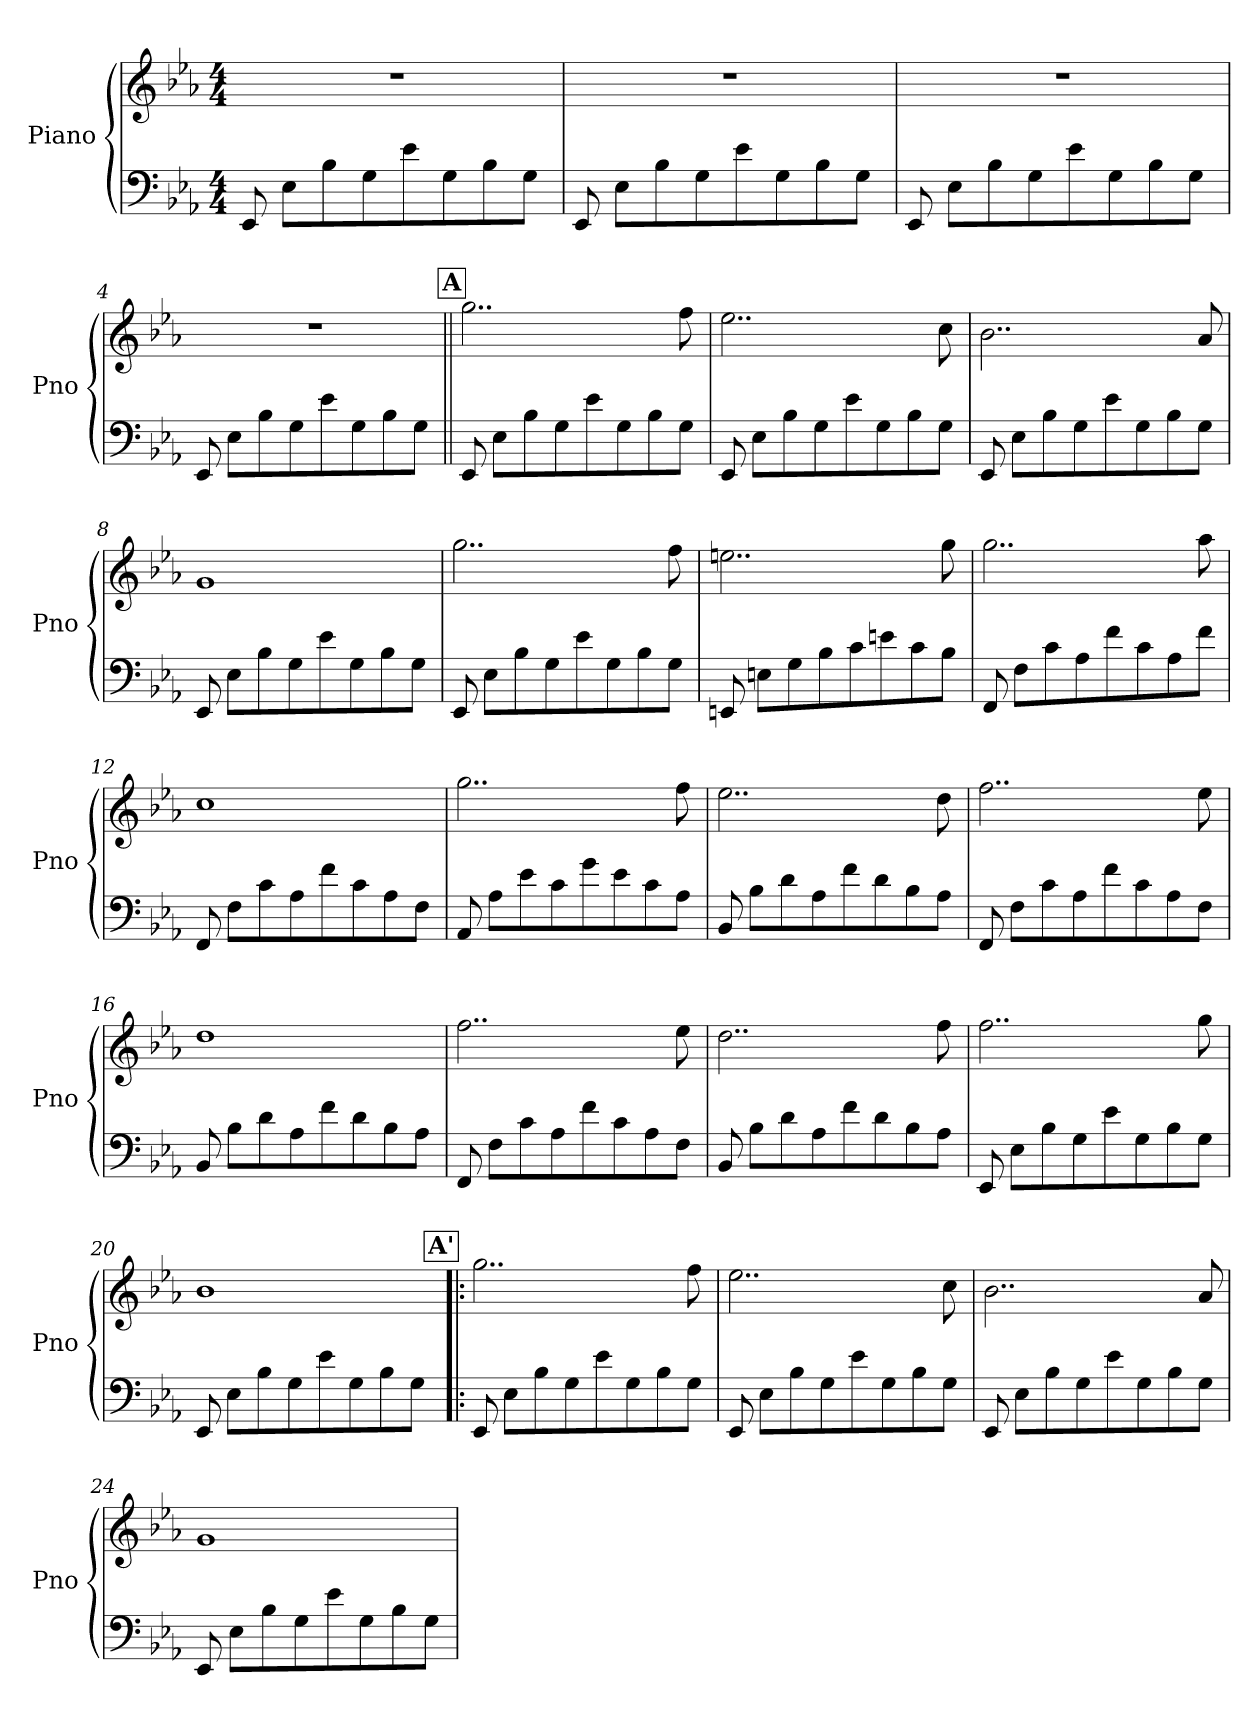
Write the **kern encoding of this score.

**kern	**kern
*part1	*part1
*staff2	*staff1
*I"Piano	*
*I'Pno	*
*clefF4	*clefG2
*k[b-e-a-]	*k[b-e-a-]
*M4/4	*M4/4
*MM108	*MM108
=1	=1
8EE-/	1r
8E-\L	.
8B-\	.
8G\	.
8e-\	.
8G\	.
8B-\	.
8G\J	.
=2	=2
8EE-/	1r
8E-\L	.
8B-\	.
8G\	.
8e-\	.
8G\	.
8B-\	.
8G\J	.
=3	=3
8EE-/	1r
8E-\L	.
8B-\	.
8G\	.
8e-\	.
8G\	.
8B-\	.
8G\J	.
=4	=4
8EE-/	1r
8E-\L	.
8B-\	.
8G\	.
8e-\	.
8G\	.
8B-\	.
8G\J	.
!!LO:LB:g=z
!!LO:REH:place=s1:a:B:fs=14:t=A
=5||	=5||
8EE-/	2..gg\
8E-\L	.
8B-\	.
8G\	.
8e-\	.
8G\	.
8B-\	.
8G\J	8ff\
=6	=6
8EE-/	2..ee-\
8E-\L	.
8B-\	.
8G\	.
8e-\	.
8G\	.
8B-\	.
8G\J	8cc\
=7	=7
8EE-/	2..b-\
8E-\L	.
8B-\	.
8G\	.
8e-\	.
8G\	.
8B-\	.
8G\J	8a-/
=8	=8
8EE-/	1g
8E-\L	.
8B-\	.
8G\	.
8e-\	.
8G\	.
8B-\	.
8G\J	.
!!LO:LB:g=z
=9	=9
8EE-/	2..gg\
8E-\L	.
8B-\	.
8G\	.
8e-\	.
8G\	.
8B-\	.
8G\J	8ff\
=10	=10
8EEn/	2..een\
8En\L	.
8G\	.
8B-\	.
8c\	.
8en\	.
8c\	.
8B-\J	8gg\
=11	=11
8FF/	2..gg\
8F\L	.
8c\	.
8A-\	.
8f\	.
8c\	.
8A-\	.
8f\J	8aa-\
=12	=12
8FF/	1cc
8F\L	.
8c\	.
8A-\	.
8f\	.
8c\	.
8A-\	.
8F\J	.
!!LO:LB:g=z
=13	=13
8AA-/	2..gg\
8A-\L	.
8e-\	.
8c\	.
8g\	.
8e-\	.
8c\	.
8A-\J	8ff\
=14	=14
8BB-/	2..ee-\
8B-\L	.
8d\	.
8A-\	.
8f\	.
8d\	.
8B-\	.
8A-\J	8dd\
=15	=15
8FF/	2..ff\
8F\L	.
8c\	.
8A-\	.
8f\	.
8c\	.
8A-\	.
8F\J	8ee-\
=16	=16
8BB-/	1dd
8B-\L	.
8d\	.
8A-\	.
8f\	.
8d\	.
8B-\	.
8A-\J	.
!!LO:LB:g=z
=17	=17
8FF/	2..ff\
8F\L	.
8c\	.
8A-\	.
8f\	.
8c\	.
8A-\	.
8F\J	8ee-\
=18	=18
8BB-/	2..dd\
8B-\L	.
8d\	.
8A-\	.
8f\	.
8d\	.
8B-\	.
8A-\J	8ff\
=19	=19
8EE-/	2..ff\
8E-\L	.
8B-\	.
8G\	.
8e-\	.
8G\	.
8B-\	.
8G\J	8gg\
=20	=20
8EE-/	1b-
8E-\L	.
8B-\	.
8G\	.
8e-\	.
8G\	.
8B-\	.
8G\J	.
!!LO:PB:g=z
!!LO:REH:place=s1:a:B:fs=14:t=A'
=21!|:	=21!|:
8EE-/	2..gg\
8E-\L	.
8B-\	.
8G\	.
8e-\	.
8G\	.
8B-\	.
8G\J	8ff\
=22	=22
8EE-/	2..ee-\
8E-\L	.
8B-\	.
8G\	.
8e-\	.
8G\	.
8B-\	.
8G\J	8cc\
=23	=23
8EE-/	2..b-\
8E-\L	.
8B-\	.
8G\	.
8e-\	.
8G\	.
8B-\	.
8G\J	8a-/
=24	=24
8EE-/	1g
8E-\L	.
8B-\	.
8G\	.
8e-\	.
8G\	.
8B-\	.
8G\J	.
=	=
*-	*-
